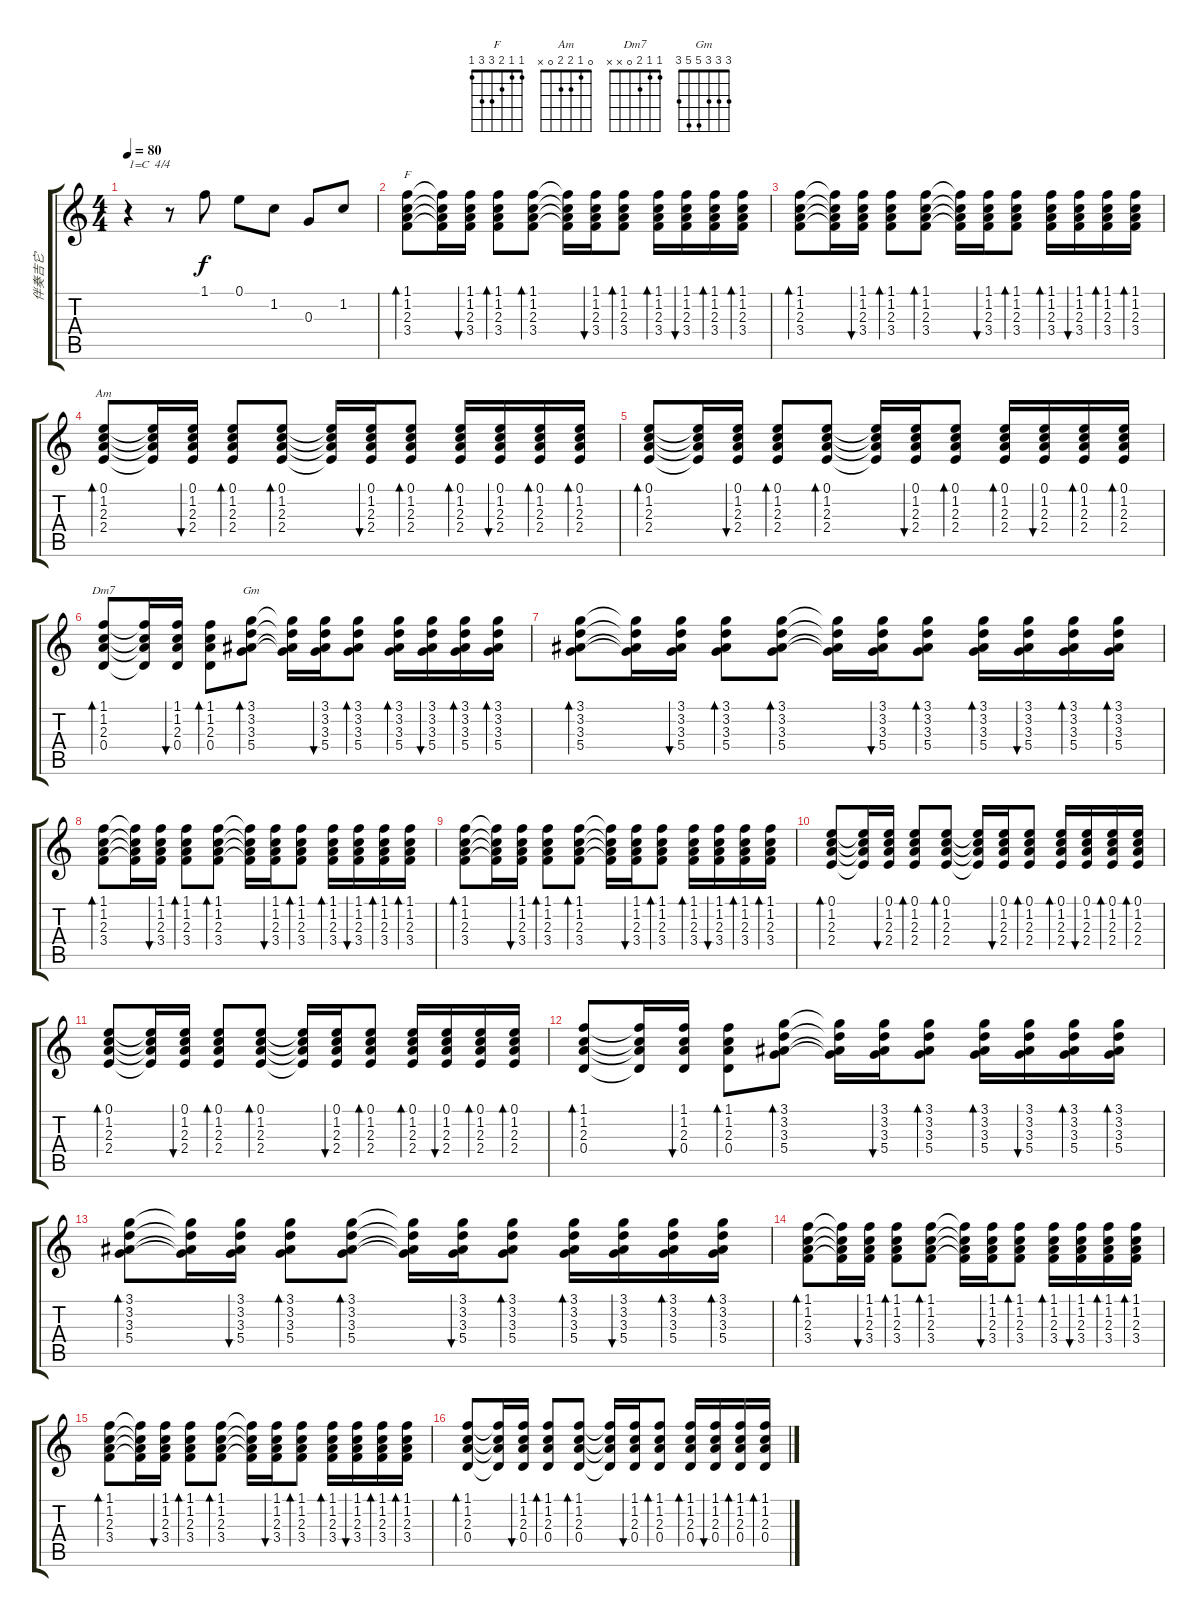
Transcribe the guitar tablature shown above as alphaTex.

\track ("伴奏吉它" "伴奏吉它") {instrument acousticguitarsteel}
\staff {score tabs}
\tuning (E4 B3 G3 D3 A2 E2) {hide}
\chord ("F" 1 1 2 3 3 1)
\chord ("Am" 0 1 2 2 0 x)
\chord ("Dm7" 1 1 2 0 x x)
\chord ("Gm" 3 3 3 5 5 3)
\ts (4 4)
\tempo 80
\clef g2
\ks c
r.4{txt "1=C  4/4" dy f instrument acousticguitarsteel} r.8 1.1.8 0.1.8 1.2.8 0.3.8 1.2.8 |
(1.1 1.2 2.3 3.4).8{bd 60 ch "F"} (1.1{t} 1.2{t} 2.3{t} 3.4{t}).16 (1.1 1.2 2.3 3.4).16{bu 60} (1.1 1.2 2.3 3.4).8{bd 60} (1.1 1.2 2.3 3.4).8{bd 60} (1.1{t} 1.2{t} 2.3{t} 3.4{t}).16 (1.1 1.2 2.3 3.4).16{bu 60} (1.1 1.2 2.3 3.4).8{bd 60} (1.1 1.2 2.3 3.4).16{bd 60} (1.1 1.2 2.3 3.4).16{bu 60} (1.1 1.2 2.3 3.4).16{bd 60} (1.1 1.2 2.3 3.4).16{bd 60} |
(1.1 1.2 2.3 3.4).8{bd 60} (1.1{t} 1.2{t} 2.3{t} 3.4{t}).16 (1.1 1.2 2.3 3.4).16{bu 60} (1.1 1.2 2.3 3.4).8{bd 60} (1.1 1.2 2.3 3.4).8{bd 60} (1.1{t} 1.2{t} 2.3{t} 3.4{t}).16 (1.1 1.2 2.3 3.4).16{bu 60} (1.1 1.2 2.3 3.4).8{bd 60} (1.1 1.2 2.3 3.4).16{bd 60} (1.1 1.2 2.3 3.4).16{bu 60} (1.1 1.2 2.3 3.4).16{bd 60} (1.1 1.2 2.3 3.4).16{bd 60} |
(0.1 1.2 2.3 2.4).8{bd 60 ch "Am"} (0.1{t} 1.2{t} 2.3{t} 2.4{t}).16 (0.1 1.2 2.3 2.4).16{bu 60} (0.1 1.2 2.3 2.4).8{bd 60} (0.1 1.2 2.3 2.4).8{bd 60} (0.1{t} 1.2{t} 2.3{t} 2.4{t}).16 (0.1 1.2 2.3 2.4).16{bu 60} (0.1 1.2 2.3 2.4).8{bd 60} (0.1 1.2 2.3 2.4).16{bd 60} (0.1 1.2 2.3 2.4).16{bu 60} (0.1 1.2 2.3 2.4).16{bd 60} (0.1 1.2 2.3 2.4).16{bd 60} |
(0.1 1.2 2.3 2.4).8{bd 60} (0.1{t} 1.2{t} 2.3{t} 2.4{t}).16 (0.1 1.2 2.3 2.4).16{bu 60} (0.1 1.2 2.3 2.4).8{bd 60} (0.1 1.2 2.3 2.4).8{bd 60} (0.1{t} 1.2{t} 2.3{t} 2.4{t}).16 (0.1 1.2 2.3 2.4).16{bu 60} (0.1 1.2 2.3 2.4).8{bd 60} (0.1 1.2 2.3 2.4).16{bd 60} (0.1 1.2 2.3 2.4).16{bu 60} (0.1 1.2 2.3 2.4).16{bd 60} (0.1 1.2 2.3 2.4).16{bd 60} |
(1.1 1.2 2.3 0.4).8{bd 60 ch "Dm7"} (1.1{t} 1.2{t} 2.3{t} 0.4{t}).16 (1.1 1.2 2.3 0.4).16{bu 60} (1.1 1.2 2.3 0.4).8{bd 60} (3.1 3.2 3.3 5.4).8{bd 60 ch "Gm"} (3.1{t} 3.2{t} 3.3{t} 5.4{t}).16 (3.1 3.2 3.3 5.4).16{bu 60} (3.1 3.2 3.3 5.4).8{bd 60} (3.1 3.2 3.3 5.4).16{bd 60} (3.1 3.2 3.3 5.4).16{bu 60} (3.1 3.2 3.3 5.4).16{bd 60} (3.1 3.2 3.3 5.4).16{bd 60} |
(3.1 3.2 3.3 5.4).8{bd 60} (3.1{t} 3.2{t} 3.3{t} 5.4{t}).16 (3.1 3.2 3.3 5.4).16{bu 60} (3.1 3.2 3.3 5.4).8{bd 60} (3.1 3.2 3.3 5.4).8{bd 60} (3.1{t} 3.2{t} 3.3{t} 5.4{t}).16 (3.1 3.2 3.3 5.4).16{bu 60} (3.1 3.2 3.3 5.4).8{bd 60} (3.1 3.2 3.3 5.4).16{bd 60} (3.1 3.2 3.3 5.4).16{bu 60} (3.1 3.2 3.3 5.4).16{bd 60} (3.1 3.2 3.3 5.4).16{bd 60} |
(1.1 1.2 2.3 3.4).8{bd 60} (1.1{t} 1.2{t} 2.3{t} 3.4{t}).16 (1.1 1.2 2.3 3.4).16{bu 60} (1.1 1.2 2.3 3.4).8{bd 60} (1.1 1.2 2.3 3.4).8{bd 60} (1.1{t} 1.2{t} 2.3{t} 3.4{t}).16 (1.1 1.2 2.3 3.4).16{bu 60} (1.1 1.2 2.3 3.4).8{bd 60} (1.1 1.2 2.3 3.4).16{bd 60} (1.1 1.2 2.3 3.4).16{bu 60} (1.1 1.2 2.3 3.4).16{bd 60} (1.1 1.2 2.3 3.4).16{bd 60} |
(1.1 1.2 2.3 3.4).8{bd 60} (1.1{t} 1.2{t} 2.3{t} 3.4{t}).16 (1.1 1.2 2.3 3.4).16{bu 60} (1.1 1.2 2.3 3.4).8{bd 60} (1.1 1.2 2.3 3.4).8{bd 60} (1.1{t} 1.2{t} 2.3{t} 3.4{t}).16 (1.1 1.2 2.3 3.4).16{bu 60} (1.1 1.2 2.3 3.4).8{bd 60} (1.1 1.2 2.3 3.4).16{bd 60} (1.1 1.2 2.3 3.4).16{bu 60} (1.1 1.2 2.3 3.4).16{bd 60} (1.1 1.2 2.3 3.4).16{bd 60} |
(0.1 1.2 2.3 2.4).8{bd 60} (0.1{t} 1.2{t} 2.3{t} 2.4{t}).16 (0.1 1.2 2.3 2.4).16{bu 60} (0.1 1.2 2.3 2.4).8{bd 60} (0.1 1.2 2.3 2.4).8{bd 60} (0.1{t} 1.2{t} 2.3{t} 2.4{t}).16 (0.1 1.2 2.3 2.4).16{bu 60} (0.1 1.2 2.3 2.4).8{bd 60} (0.1 1.2 2.3 2.4).16{bd 60} (0.1 1.2 2.3 2.4).16{bu 60} (0.1 1.2 2.3 2.4).16{bd 60} (0.1 1.2 2.3 2.4).16{bd 60} |
(0.1 1.2 2.3 2.4).8{bd 60} (0.1{t} 1.2{t} 2.3{t} 2.4{t}).16 (0.1 1.2 2.3 2.4).16{bu 60} (0.1 1.2 2.3 2.4).8{bd 60} (0.1 1.2 2.3 2.4).8{bd 60} (0.1{t} 1.2{t} 2.3{t} 2.4{t}).16 (0.1 1.2 2.3 2.4).16{bu 60} (0.1 1.2 2.3 2.4).8{bd 60} (0.1 1.2 2.3 2.4).16{bd 60} (0.1 1.2 2.3 2.4).16{bu 60} (0.1 1.2 2.3 2.4).16{bd 60} (0.1 1.2 2.3 2.4).16{bd 60} |
(1.1 1.2 2.3 0.4).8{bd 60} (1.1{t} 1.2{t} 2.3{t} 0.4{t}).16 (1.1 1.2 2.3 0.4).16{bu 60} (1.1 1.2 2.3 0.4).8{bd 60} (3.1 3.2 3.3 5.4).8{bd 60} (3.1{t} 3.2{t} 3.3{t} 5.4{t}).16 (3.1 3.2 3.3 5.4).16{bu 60} (3.1 3.2 3.3 5.4).8{bd 60} (3.1 3.2 3.3 5.4).16{bd 60} (3.1 3.2 3.3 5.4).16{bu 60} (3.1 3.2 3.3 5.4).16{bd 60} (3.1 3.2 3.3 5.4).16{bd 60} |
(3.1 3.2 3.3 5.4).8{bd 60} (3.1{t} 3.2{t} 3.3{t} 5.4{t}).16 (3.1 3.2 3.3 5.4).16{bu 60} (3.1 3.2 3.3 5.4).8{bd 60} (3.1 3.2 3.3 5.4).8{bd 60} (3.1{t} 3.2{t} 3.3{t} 5.4{t}).16 (3.1 3.2 3.3 5.4).16{bu 60} (3.1 3.2 3.3 5.4).8{bd 60} (3.1 3.2 3.3 5.4).16{bd 60} (3.1 3.2 3.3 5.4).16{bu 60} (3.1 3.2 3.3 5.4).16{bd 60} (3.1 3.2 3.3 5.4).16{bd 60} |
(1.1 1.2 2.3 3.4).8{bd 60} (1.1{t} 1.2{t} 2.3{t} 3.4{t}).16 (1.1 1.2 2.3 3.4).16{bu 60} (1.1 1.2 2.3 3.4).8{bd 60} (1.1 1.2 2.3 3.4).8{bd 60} (1.1{t} 1.2{t} 2.3{t} 3.4{t}).16 (1.1 1.2 2.3 3.4).16{bu 60} (1.1 1.2 2.3 3.4).8{bd 60} (1.1 1.2 2.3 3.4).16{bd 60} (1.1 1.2 2.3 3.4).16{bu 60} (1.1 1.2 2.3 3.4).16{bd 60} (1.1 1.2 2.3 3.4).16{bd 60} |
(1.1 1.2 2.3 3.4).8{bd 60} (1.1{t} 1.2{t} 2.3{t} 3.4{t}).16 (1.1 1.2 2.3 3.4).16{bu 60} (1.1 1.2 2.3 3.4).8{bd 60} (1.1 1.2 2.3 3.4).8{bd 60} (1.1{t} 1.2{t} 2.3{t} 3.4{t}).16 (1.1 1.2 2.3 3.4).16{bu 60} (1.1 1.2 2.3 3.4).8{bd 60} (1.1 1.2 2.3 3.4).16{bd 60} (1.1 1.2 2.3 3.4).16{bu 60} (1.1 1.2 2.3 3.4).16{bd 60} (1.1 1.2 2.3 3.4).16{bd 60} |
(1.1 1.2 2.3 0.4).8{bd 60} (1.1{t} 1.2{t} 2.3{t} 0.4{t}).16 (1.1 1.2 2.3 0.4).16{bu 60} (1.1 1.2 2.3 0.4).8{bd 60} (1.1 1.2 2.3 0.4).8{bd 60} (1.1{t} 1.2{t} 2.3{t} 0.4{t}).16 (1.1 1.2 2.3 0.4).16{bu 60} (1.1 1.2 2.3 0.4).8{bd 60} (1.1 1.2 2.3 0.4).16{bd 60} (1.1 1.2 2.3 0.4).16{bu 60} (1.1 1.2 2.3 0.4).16{bd 60} (1.1 1.2 2.3 0.4).16{bd 60}
